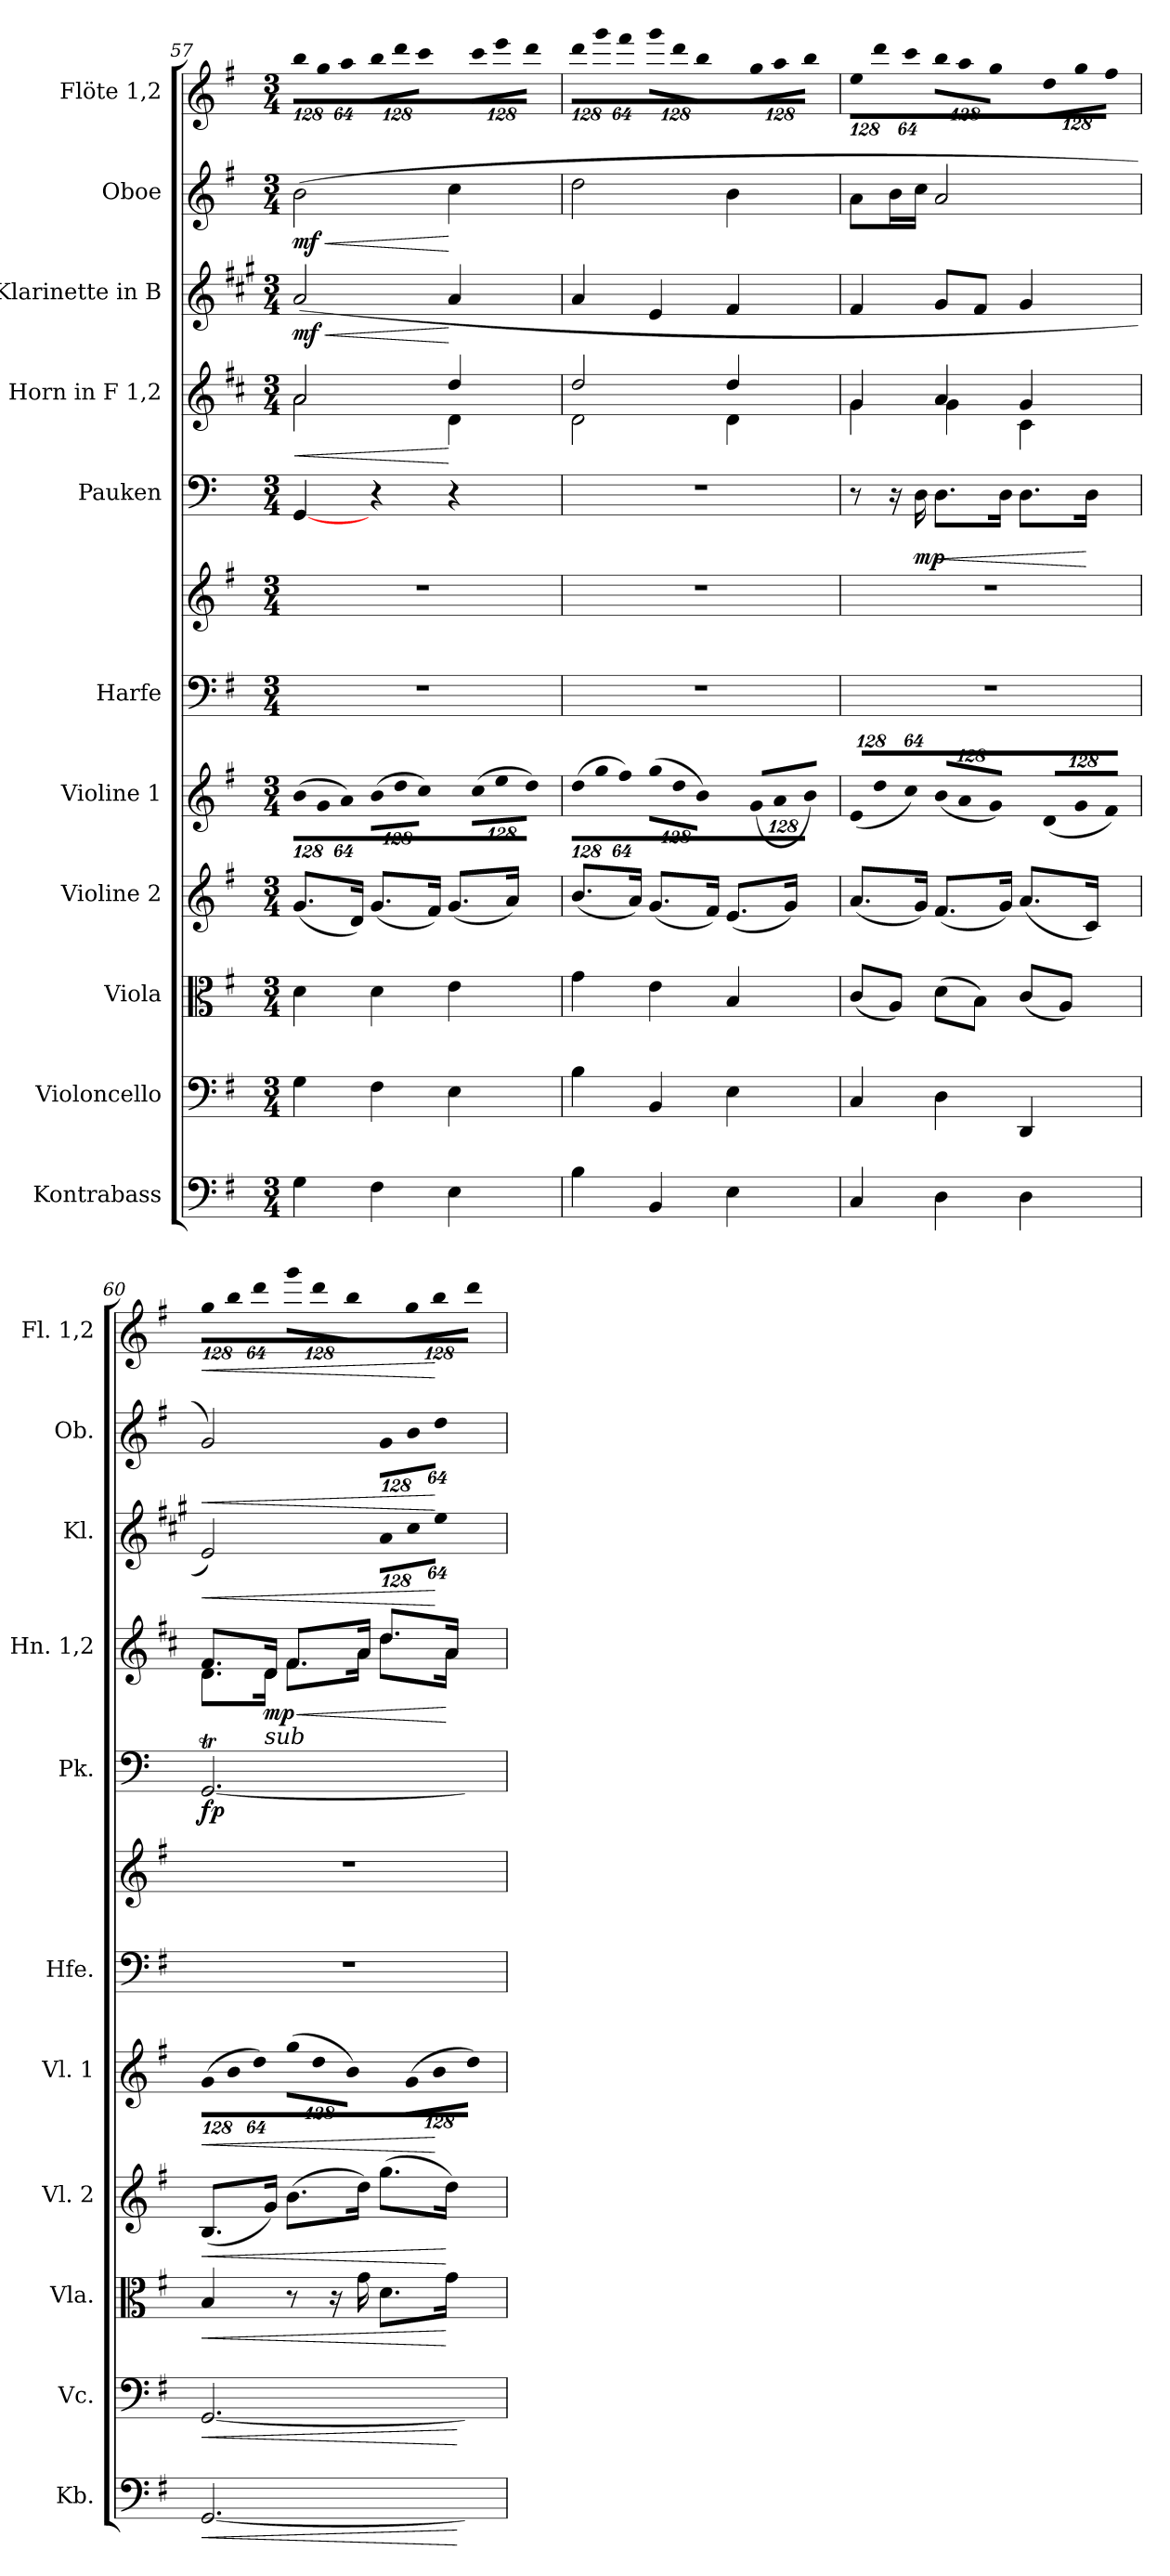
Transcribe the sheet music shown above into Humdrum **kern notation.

**kern	**dynam	**kern	**dynam	**kern	**dynam	**kern	**dynam	**kern	**dynam	**kern	**kern	**kern	**dynam	**kern	**dynam	**kern	**dynam	**kern	**dynam	**kern	**dynam
*part11	*part11	*part10	*part10	*part9	*part9	*part8	*part8	*part7	*part7	*part6	*part6	*part5	*part5	*part4	*part4	*part3	*part3	*part2	*part2	*part1	*part1
*staff12	*staff12	*staff11	*staff11	*staff10	*staff10	*staff9	*staff9	*staff8	*staff8	*staff7	*staff6	*staff5	*staff5	*staff4	*staff4	*staff3	*staff3	*staff2	*staff2	*staff1	*staff1
*I"Kontrabass	*	*I"Violoncello	*	*I"Viola	*	*I"Violine 2	*	*I"Violine 1	*	*I"Harfe	*	*I"Pauken	*	*I"Horn in F 1,2	*	*I"Klarinette in B	*	*I"Oboe	*	*I"Flöte 1,2	*
*I'Kb.	*	*I'Vc.	*	*I'Vla.	*	*I'Vl. 2	*	*I'Vl. 1	*	*I'Hfe.	*	*I'Pk.	*	*I'Hn. 1,2	*	*I'Kl.	*	*I'Ob.	*	*I'Fl. 1,2	*
*clefF4	*	*clefF4	*	*clefC3	*	*clefG2	*	*clefG2	*	*clefF4	*clefG2	*clefF4	*	*clefG2	*	*clefG2	*	*clefG2	*	*clefG2	*
*ITrd7c12	*	*	*	*	*	*	*	*	*	*	*	*	*	*ITrd4c7	*	*ITrd1c2	*	*	*	*	*
*k[f#]	*	*k[f#]	*	*k[f#]	*	*k[f#]	*	*k[f#]	*	*k[f#]	*k[f#]	*k[]	*	*k[f#]	*	*k[f#]	*	*k[f#]	*	*k[f#]	*
*G:	*	*G:	*	*G:	*	*G:	*	*G:	*	*G:	*G:	*C:	*	*G:	*	*G:	*	*G:	*	*G:	*
*M3/4	*	*M3/4	*	*M3/4	*	*M3/4	*	*M3/4	*	*M3/4	*M3/4	*M3/4	*	*M3/4	*	*M3/4	*	*M3/4	*	*M3/4	*
*	*	*	*	*	*	*	*	*Xbrackettup	*	*	*	*	*	*	*	*	*	*	*	*	*
=57	=57	=57	=57	=57	=57	=57	=57	=57	=57	=57	=57	=57	=57	=57	=57	=57	=57	=57	=57	=57	=57
!	!	!	!	!	!	!	!	!LO:N:vis=8	!	!LO:N:vis=1	!LO:N:vis=1	!	!	!	!LO:HP:b	!	!LO:HP:b	!	!LO:HP:b	!	!
*	*	*	*	*	*	*	*	*	*	*	*	*	*	*^	*	*	*	*	*	*	*
*	*	*	*	*	*	*	*	*	*	*	*	*	*	*	*	*	*	*	*	*	*Xbrackettup	*
!	!	!	!	!	!	!	!	!	!	!	!	!	!	!	!	!	!	!	!	!	!LO:N:vis=8	!
4GGi\	.	4Gi\	.	4di\	.	(8.gi/L	.	(1024%85bi/L	.	2.r	2.r	[4GGi/	.	2di/	2di\	<	(2gi/	< mf	(2bi\	< mf	1024%85bbi\L	.
!	!	!	!	!	!	!	!	!LO:N:vis=8	!	!	!	!	!	!	!	!	!	!	!	!	!LO:N:vis=8	!
.	.	.	.	.	.	.	.	1024%85gi/	.	.	.	.	.	.	.	.	.	.	.	.	1024%85ggi\	.
!	!	!	!	!	!	!	!	!LO:N:vis=8	!	!	!	!	!	!	!	!	!	!	!	!	!LO:N:vis=8	!
.	.	.	.	.	.	.	.	512%43ai/J)	.	.	.	.	.	.	.	.	.	.	.	.	512%43aai\J	.
.	.	.	.	.	.	16di/Jk)	.	.	.	.	.	.	.	.	.	.	.	.	.	.	.	.
!	!	!	!	!	!	!	!	!LO:N:vis=8	!	!	!	!	!	!	!	!	!	!	!	!	!LO:N:vis=8	!
4FF#i\	.	4F#i\	.	4di\	.	(8.gi/L	.	(1024%85bi\L	.	.	.	4r	.	.	.	.	.	.	.	.	1024%85bbi\L	.
!	!	!	!	!	!	!	!	!LO:N:vis=8	!	!	!	!	!	!	!	!	!	!	!	!	!LO:N:vis=8	!
.	.	.	.	.	.	.	.	1024%85ddi\	.	.	.	.	.	.	.	.	.	.	.	.	1024%85dddi\	.
!	!	!	!	!	!	!	!	!LO:N:vis=8	!	!	!	!	!	!	!	!	!	!	!	!	!LO:N:vis=8	!
.	.	.	.	.	.	.	.	512%43cci\J)	.	.	.	.	.	.	.	.	.	.	.	.	512%43ccci\J	.
.	.	.	.	.	.	16f#i/Jk)	.	.	.	.	.	.	.	.	.	.	.	.	.	.	.	.
!	!	!	!	!	!	!	!	!LO:N:vis=8	!	!	!	!	!	!	!	!	!	!	!	!	!LO:N:vis=8	!
4EEi\	.	4Ei\	.	4ei\	.	(8.gi/L	.	(1024%85cci\L	.	.	.	4r	.	4gi/	4Gi\	[	4gi/	[	4cci\	[	1024%85ccci\L	.
!	!	!	!	!	!	!	!	!LO:N:vis=8	!	!	!	!	!	!	!	!	!	!	!	!	!LO:N:vis=8	!
.	.	.	.	.	.	.	.	1024%85eei\	.	.	.	.	.	.	.	.	.	.	.	.	1024%85eeei\	.
!	!	!	!	!	!	!	!	!LO:N:vis=8	!	!	!	!	!	!	!	!	!	!	!	!	!LO:N:vis=8	!
.	.	.	.	.	.	.	.	512%43ddi\J)	.	.	.	.	.	.	.	.	.	.	.	.	512%43dddi\J	.
.	.	.	.	.	.	16ai/Jk)	.	.	.	.	.	.	.	.	.	.	.	.	.	.	.	.
=58	=58	=58	=58	=58	=58	=58	=58	=58	=58	=58	=58	=58	=58	=58	=58	=58	=58	=58	=58	=58	=58	=58
!	!	!	!	!	!	!	!	!LO:N:vis=8	!	!LO:N:vis=1	!LO:N:vis=1	!LO:N:vis=1	!	!	!	!	!	!	!	!	!LO:N:vis=8	!
4BBi\	.	4Bi\	.	4gi\	.	(8.bi/L	.	(1024%85ddi\L	.	2.r	2.r	2.r	.	2gi/	2Gi\	.	4gi/	.	2ddi\	.	1024%85dddi\L	.
!	!	!	!	!	!	!	!	!LO:N:vis=8	!	!	!	!	!	!	!	!	!	!	!	!	!LO:N:vis=8	!
.	.	.	.	.	.	.	.	1024%85ggi\	.	.	.	.	.	.	.	.	.	.	.	.	1024%85gggi\	.
!	!	!	!	!	!	!	!	!LO:N:vis=8	!	!	!	!	!	!	!	!	!	!	!	!	!LO:N:vis=8	!
.	.	.	.	.	.	.	.	512%43ff#i\J)	.	.	.	.	.	.	.	.	.	.	.	.	512%43fff#i\J	.
.	.	.	.	.	.	16ai/Jk)	.	.	.	.	.	.	.	.	.	.	.	.	.	.	.	.
!	!	!	!	!	!	!	!	!LO:N:vis=8	!	!	!	!	!	!	!	!	!	!	!	!	!LO:N:vis=8	!
4BBBi/	.	4BBi/	.	4ei\	.	(8.gi/L	.	(1024%85ggi\L	.	.	.	.	.	.	.	.	4di/	.	.	.	1024%85gggi\L	.
!	!	!	!	!	!	!	!	!LO:N:vis=8	!	!	!	!	!	!	!	!	!	!	!	!	!LO:N:vis=8	!
.	.	.	.	.	.	.	.	1024%85ddi\	.	.	.	.	.	.	.	.	.	.	.	.	1024%85dddi\	.
!	!	!	!	!	!	!	!	!LO:N:vis=8	!	!	!	!	!	!	!	!	!	!	!	!	!LO:N:vis=8	!
.	.	.	.	.	.	.	.	512%43bi\J)	.	.	.	.	.	.	.	.	.	.	.	.	512%43bbi\J	.
.	.	.	.	.	.	16f#i/Jk)	.	.	.	.	.	.	.	.	.	.	.	.	.	.	.	.
!	!	!	!	!	!	!	!	!LO:N:vis=8	!	!	!	!	!	!	!	!	!	!	!	!	!LO:N:vis=8	!
4EEi\	.	4Ei\	.	4Bi/	.	(8.ei/L	.	(1024%85gi/L	.	.	.	.	.	4gi/	4Gi\	.	4ei/	.	4bi\	.	1024%85ggi\L	.
!	!	!	!	!	!	!	!	!LO:N:vis=8	!	!	!	!	!	!	!	!	!	!	!	!	!LO:N:vis=8	!
.	.	.	.	.	.	.	.	1024%85ai/	.	.	.	.	.	.	.	.	.	.	.	.	1024%85aai\	.
!	!	!	!	!	!	!	!	!LO:N:vis=8	!	!	!	!	!	!	!	!	!	!	!	!	!LO:N:vis=8	!
.	.	.	.	.	.	.	.	512%43bi/J)	.	.	.	.	.	.	.	.	.	.	.	.	512%43bbi\J	.
.	.	.	.	.	.	16gi/Jk)	.	.	.	.	.	.	.	.	.	.	.	.	.	.	.	.
=59	=59	=59	=59	=59	=59	=59	=59	=59	=59	=59	=59	=59	=59	=59	=59	=59	=59	=59	=59	=59	=59	=59
!	!	!	!	!	!	!	!	!LO:N:vis=8	!	!LO:N:vis=1	!LO:N:vis=1	!	!	!	!	!	!	!	!	!	!LO:N:vis=8	!
4CCi/	.	4Ci/	.	(8ci/L	.	(8.ai/L	.	(1024%85ei/L	.	2.r	2.r	8r	.	4ci/	4ci\	.	4ei/	.	8ai\L	.	1024%85eei\L	.
!	!	!	!	!	!	!	!	!LO:N:vis=8	!	!	!	!	!	!	!	!	!	!	!	!	!LO:N:vis=8	!
.	.	.	.	.	.	.	.	1024%85ddi/	.	.	.	.	.	.	.	.	.	.	.	.	1024%85dddi\	.
.	.	.	.	8Ai/J)	.	.	.	.	.	.	.	16r	.	.	.	.	.	.	16bi\L	.	.	.
!	!	!	!	!	!	!	!	!LO:N:vis=8	!	!	!	!	!	!	!	!	!	!	!	!	!LO:N:vis=8	!
.	.	.	.	.	.	.	.	512%43cci/J)	.	.	.	.	.	.	.	.	.	.	.	.	512%43ccci\J	.
.	.	.	.	.	.	16gi/Jk)	.	.	.	.	.	16Di\	mp	.	.	.	.	.	16cci\JJ	.	.	.
!	!	!	!	!	!	!	!	!LO:N:vis=8	!	!	!	!	!LO:HP:b	!	!	!	!	!	!	!	!LO:N:vis=8	!
4DDi\	.	4Di\	.	(8di\L	.	(8.f#i/L	.	(1024%85bi/L	.	.	.	8.Di\L	<	4di/	4ci\	.	8f#i/L	.	2ai/	.	1024%85bbi\L	.
!	!	!	!	!	!	!	!	!LO:N:vis=8	!	!	!	!	!	!	!	!	!	!	!	!	!LO:N:vis=8	!
.	.	.	.	.	.	.	.	1024%85ai/	.	.	.	.	.	.	.	.	.	.	.	.	1024%85aai\	.
.	.	.	.	8Bi\J)	.	.	.	.	.	.	.	.	.	.	.	.	8ei/J	.	.	.	.	.
!	!	!	!	!	!	!	!	!LO:N:vis=8	!	!	!	!	!	!	!	!	!	!	!	!	!LO:N:vis=8	!
.	.	.	.	.	.	.	.	512%43gi/J)	.	.	.	.	.	.	.	.	.	.	.	.	512%43ggi\J	.
.	.	.	.	.	.	16gi/Jk)	.	.	.	.	.	16Di\Jk	.	.	.	.	.	.	.	.	.	.
!	!	!	!	!	!	!	!	!LO:N:vis=8	!	!	!	!	!	!	!	!	!	!	!	!	!LO:N:vis=8	!
4DDi\	.	4DDi/	.	(8ci/L	.	(8.ai/L	.	(1024%85di/L	.	.	.	8.Di\L	.	4ci/	4F#i\	.	4f#i/	.	.	.	1024%85ddi\L	.
!	!	!	!	!	!	!	!	!LO:N:vis=8	!	!	!	!	!	!	!	!	!	!	!	!	!LO:N:vis=8	!
.	.	.	.	.	.	.	.	1024%85gi/	.	.	.	.	.	.	.	.	.	.	.	.	1024%85ggi\	.
.	.	.	.	8Ai/J)	.	.	.	.	.	.	.	.	.	.	.	.	.	.	.	.	.	.
!	!	!	!	!	!	!	!	!LO:N:vis=8	!	!	!	!	!	!	!	!	!	!	!	!	!LO:N:vis=8	!
.	.	.	.	.	.	.	.	512%43f#i/J)	.	.	.	.	.	.	.	.	.	.	.	.	512%43ff#i\J	.
.	.	.	.	.	.	16ci/Jk)	.	.	.	.	.	16Di\Jk	[	.	.	.	.	.	.	.	.	.
=60	=60	=60	=60	=60	=60	=60	=60	=60	=60	=60	=60	=60	=60	=60	=60	=60	=60	=60	=60	=60	=60	=60
!	!LO:HP:b	!	!LO:HP:b	!	!LO:HP:b	!	!LO:HP:b	!LO:N:vis=8	!LO:HP:b	!LO:N:vis=1	!LO:N:vis=1	!	!	!	!	!	!	!LO:HP:b	!	!LO:HP:b	!LO:N:vis=8	!LO:HP:b
[2.GGGi/	<	[2.GGi/	<	4Bi/	<	(8.Bi/L	<	(1024%85gi\L	<	2.r	2.r	[2.GGTi/	fp	8.Bi/L	8.Gi\L	.	2di/)	<	2gi/)	<	1024%85ggi\L	<
!	!	!	!	!	!	!	!	!LO:N:vis=8	!	!	!	!	!	!	!	!	!	!	!	!	!LO:N:vis=8	!
.	.	.	.	.	.	.	.	1024%85bi\	.	.	.	.	.	.	.	.	.	.	.	.	1024%85bbi\	.
!	!	!	!	!	!	!	!	!LO:N:vis=8	!	!	!	!	!	!	!	!	!	!	!	!	!LO:N:vis=8	!
.	.	.	.	.	.	.	.	512%43ddi\J)	.	.	.	.	.	.	.	.	.	.	.	.	512%43dddi\J	.
!	!	!	!	!	!	!	!	!	!	!	!	!	!	!LO:TX:b:i:t=sub	!	!	!	!	!	!	!	!
!	!	!	!	!	!	!	!	!	!	!	!	!	!	!	!	!LO:HP:b	!	!	!	!	!	!
.	.	.	.	.	.	16gi/Jk)	.	.	.	.	.	.	.	16Gi/Jk	16Gi\Jk	< mp	.	.	.	.	.	.
!	!	!	!	!	!	!	!	!LO:N:vis=8	!	!	!	!	!	!	!	!	!	!	!	!	!LO:N:vis=8	!
.	.	.	.	8r	.	(8.bi\L	.	(1024%85ggi\L	.	.	.	.	.	8.Bi/L	8.Bi\L	.	.	.	.	.	1024%85gggi\L	.
!	!	!	!	!	!	!	!	!LO:N:vis=8	!	!	!	!	!	!	!	!	!	!	!	!	!LO:N:vis=8	!
.	.	.	.	.	.	.	.	1024%85ddi\	.	.	.	.	.	.	.	.	.	.	.	.	1024%85dddi\	.
.	.	.	.	16r	.	.	.	.	.	.	.	.	.	.	.	.	.	.	.	.	.	.
!	!	!	!	!	!	!	!	!LO:N:vis=8	!	!	!	!	!	!	!	!	!	!	!	!	!LO:N:vis=8	!
.	.	.	.	.	.	.	.	512%43bi\J)	.	.	.	.	.	.	.	.	.	.	.	.	512%43bbi\J	.
.	.	.	.	16gi\	.	16ddi\Jk)	.	.	.	.	.	.	.	16di/Jk	16di\Jk	.	.	.	.	.	.	.
!	!	!	!	!	!	!	!	!LO:N:vis=8	!	!	!	!	!	!	!	!	!	!	!	!	!	!
*	*	*	*	*	*	*	*	*	*	*	*	*	*	*	*	*	*Xbrackettup	*	*	*	*	*
!	!	!	!	!	!	!	!	!	!	!	!	!	!	!	!	!	!LO:N:vis=8	!	!	!	!	!
*	*	*	*	*	*	*	*	*	*	*	*	*	*	*	*	*	*	*	*Xbrackettup	*	*	*
!	!	!	!	!	!	!	!	!	!	!	!	!	!	!	!	!	!	!	!LO:N:vis=8	!	!LO:N:vis=8	!
.	.	.	.	8.di\L	.	(8.ggi\L	.	(1024%85gi\L	.	.	.	.	.	8.gi/L	8.gi\L	.	1024%85gi\L	.	1024%85gi\L	.	1024%85ggi\L	.
!	!	!	!	!	!	!	!	!LO:N:vis=8	!	!	!	!	!	!	!	!	!LO:N:vis=8	!	!LO:N:vis=8	!	!LO:N:vis=8	!
.	.	.	.	.	.	.	.	1024%85bi\	.	.	.	.	.	.	.	.	1024%85bi\	.	1024%85bi\	.	1024%85bbi\	.
!	!	!	!	!	!	!	!	!LO:N:vis=8	!	!	!	!	!	!	!	!	!LO:N:vis=8	!	!LO:N:vis=8	!	!LO:N:vis=8	!
.	.	.	.	.	.	.	.	512%43ddi\J)	[	.	.	.	.	.	.	.	512%43ddi\J	[	512%43ddi\J	[	512%43dddi\J	[
.	.	.	.	16gi\Jk	[	16ddi\Jk)	[	.	.	.	.	.	.	16di/Jk	16di\Jk	[	.	.	.	.	.	.
*	*	*	*	*	*	*	*	*	*	*	*	*	*	*v	*v	*	*	*	*	*	*	*
.	[	.	[	.	.	.	.	.	.	.	.	.	.	.	.	.	.	.	.	.	.
=	=	=	=	=	=	=	=	=	=	=	=	=	=	=	=	=	=	=	=	=	=
*-	*-	*-	*-	*-	*-	*-	*-	*-	*-	*-	*-	*-	*-	*-	*-	*-	*-	*-	*-	*-	*-
